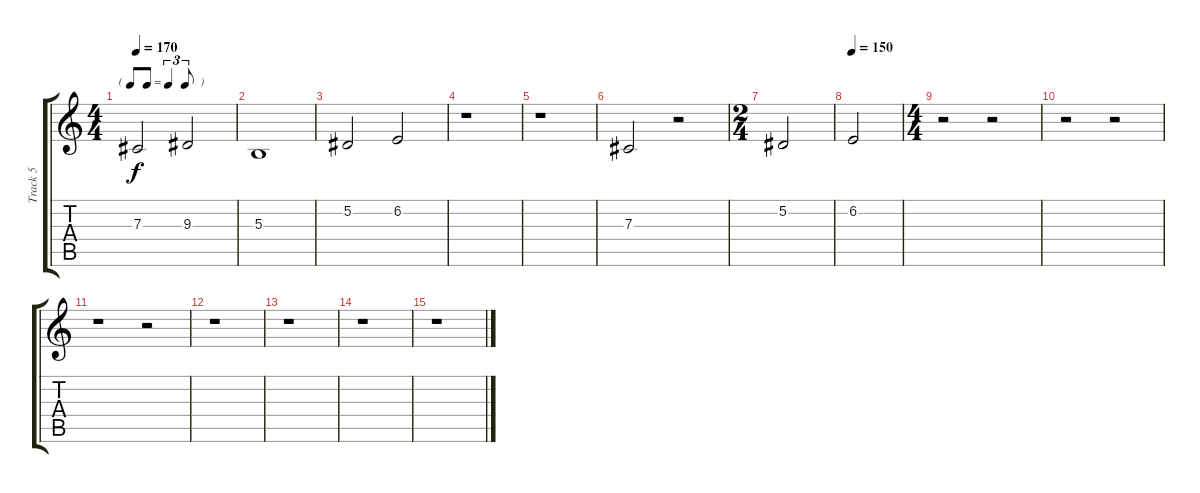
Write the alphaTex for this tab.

\track ("Track 5" "Track 5") {instrument glockenspiel}
\staff {score tabs}
\tuning (Eb4 Bb3 Gb3 Db3 Ab2 Db2) {hide}
\ts (4 4)
\tf triplet8th
\tempo 170
\clef g2
\ks c
7.3.2{dy f} 9.3.2 |
5.3.1 |
5.2.2 6.2.2 |
r.1 |
r.1 |
7.3.2 r.2 |
\ts (2 4)
5.2.2 |
\tempo 150
6.2.2 |
\ts (4 4)
r.2 r.2 |
r.2 r.2 |
r.1 r.2 |
r.1 |
r.1 |
r.1 |
r.1
